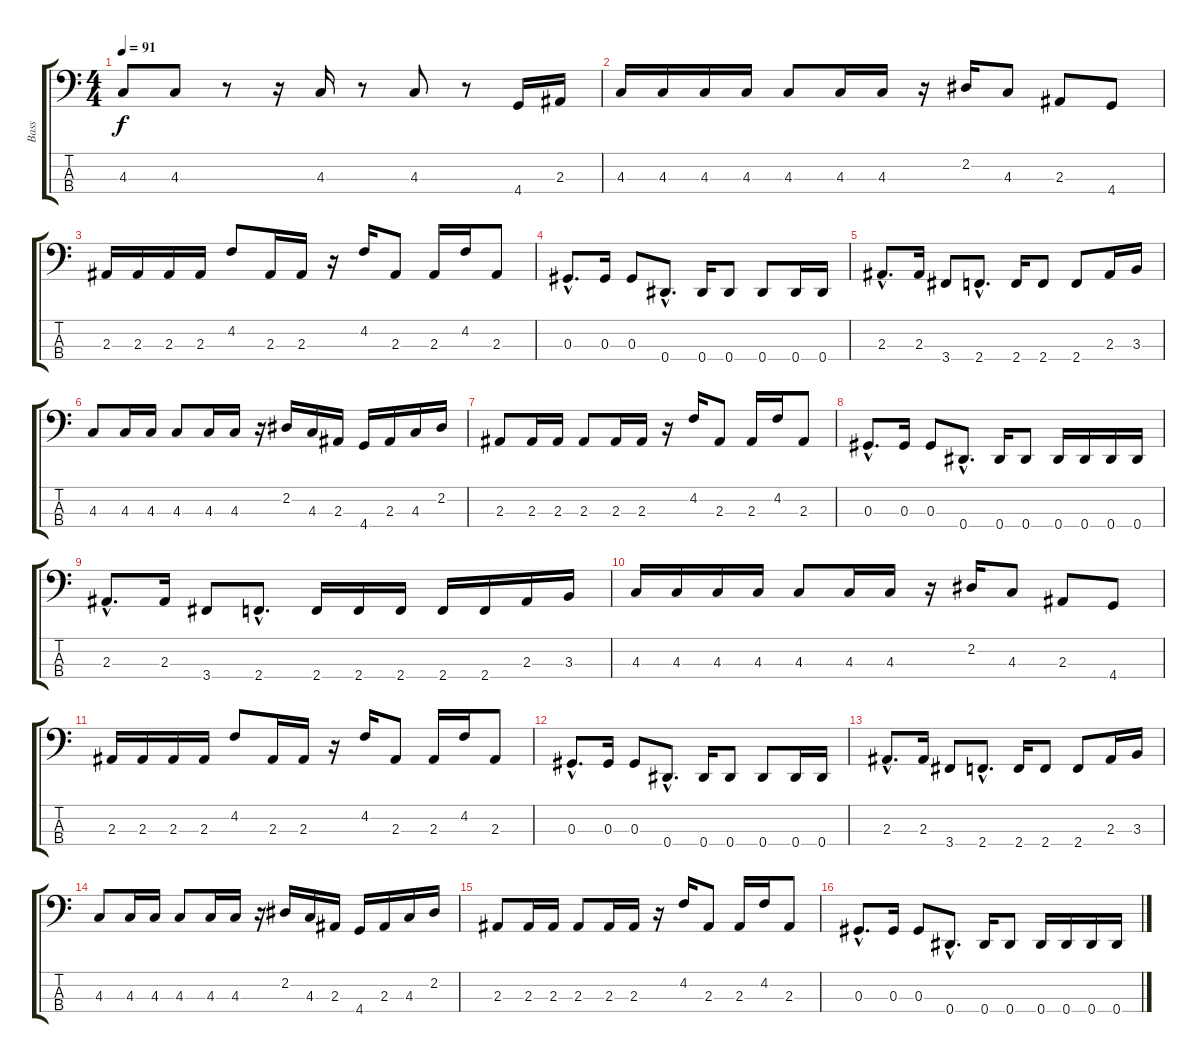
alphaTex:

\track ("Bass" "Bass") {instrument electricbassfinger}
\staff {score tabs}
\tuning (Gb2 Db2 Ab1 Eb1) {hide}
\ts (4 4)
\tempo 91
\clef f4
\ks c
4.3.8{dy f} 4.3.8 r.8 r.16 4.3.16 r.8 4.3.8 r.8 4.4.16 2.3.16 |
4.3.16 4.3.16 4.3.16 4.3.16 4.3.8 4.3.16 4.3.16 r.16 2.2.16 4.3.8 2.3.8 4.4.8 |
2.3.16 2.3.16 2.3.16 2.3.16 4.2.8 2.3.16 2.3.16 r.16 4.2.16 2.3.8 2.3.16 4.2.16 2.3.8 |
0.3{hac}.8{d} 0.3.16 0.3.8 0.4{hac}.8{d} 0.4.16 0.4.8 0.4.8 0.4.16 0.4.16 |
2.3{hac}.8{d} 2.3.16 3.4.8 2.4{hac}.8{d} 2.4.16 2.4.8 2.4.8 2.3.16 3.3.16 |
4.3.8 4.3.16 4.3.16 4.3.8 4.3.16 4.3.16 r.16 2.2.16 4.3.16 2.3.16 4.4.16 2.3.16 4.3.16 2.2.16 |
2.3.8 2.3.16 2.3.16 2.3.8 2.3.16 2.3.16 r.16 4.2.16 2.3.8 2.3.16 4.2.16 2.3.8 |
0.3{hac}.8{d} 0.3.16 0.3.8 0.4{hac}.8{d} 0.4.16 0.4.8 0.4.16 0.4.16 0.4.16 0.4.16 |
2.3{hac}.8{d} 2.3.16 3.4.8 2.4{hac}.8{d} 2.4.16 2.4.16 2.4.16 2.4.16 2.4.16 2.3.16 3.3.16 |
4.3.16 4.3.16 4.3.16 4.3.16 4.3.8 4.3.16 4.3.16 r.16 2.2.16 4.3.8 2.3.8 4.4.8 |
2.3.16 2.3.16 2.3.16 2.3.16 4.2.8 2.3.16 2.3.16 r.16 4.2.16 2.3.8 2.3.16 4.2.16 2.3.8 |
0.3{hac}.8{d} 0.3.16 0.3.8 0.4{hac}.8{d} 0.4.16 0.4.8 0.4.8 0.4.16 0.4.16 |
2.3{hac}.8{d} 2.3.16 3.4.8 2.4{hac}.8{d} 2.4.16 2.4.8 2.4.8 2.3.16 3.3.16 |
4.3.8 4.3.16 4.3.16 4.3.8 4.3.16 4.3.16 r.16 2.2.16 4.3.16 2.3.16 4.4.16 2.3.16 4.3.16 2.2.16 |
2.3.8 2.3.16 2.3.16 2.3.8 2.3.16 2.3.16 r.16 4.2.16 2.3.8 2.3.16 4.2.16 2.3.8 |
0.3{hac}.8{d} 0.3.16 0.3.8 0.4{hac}.8{d} 0.4.16 0.4.8 0.4.16 0.4.16 0.4.16 0.4.16
